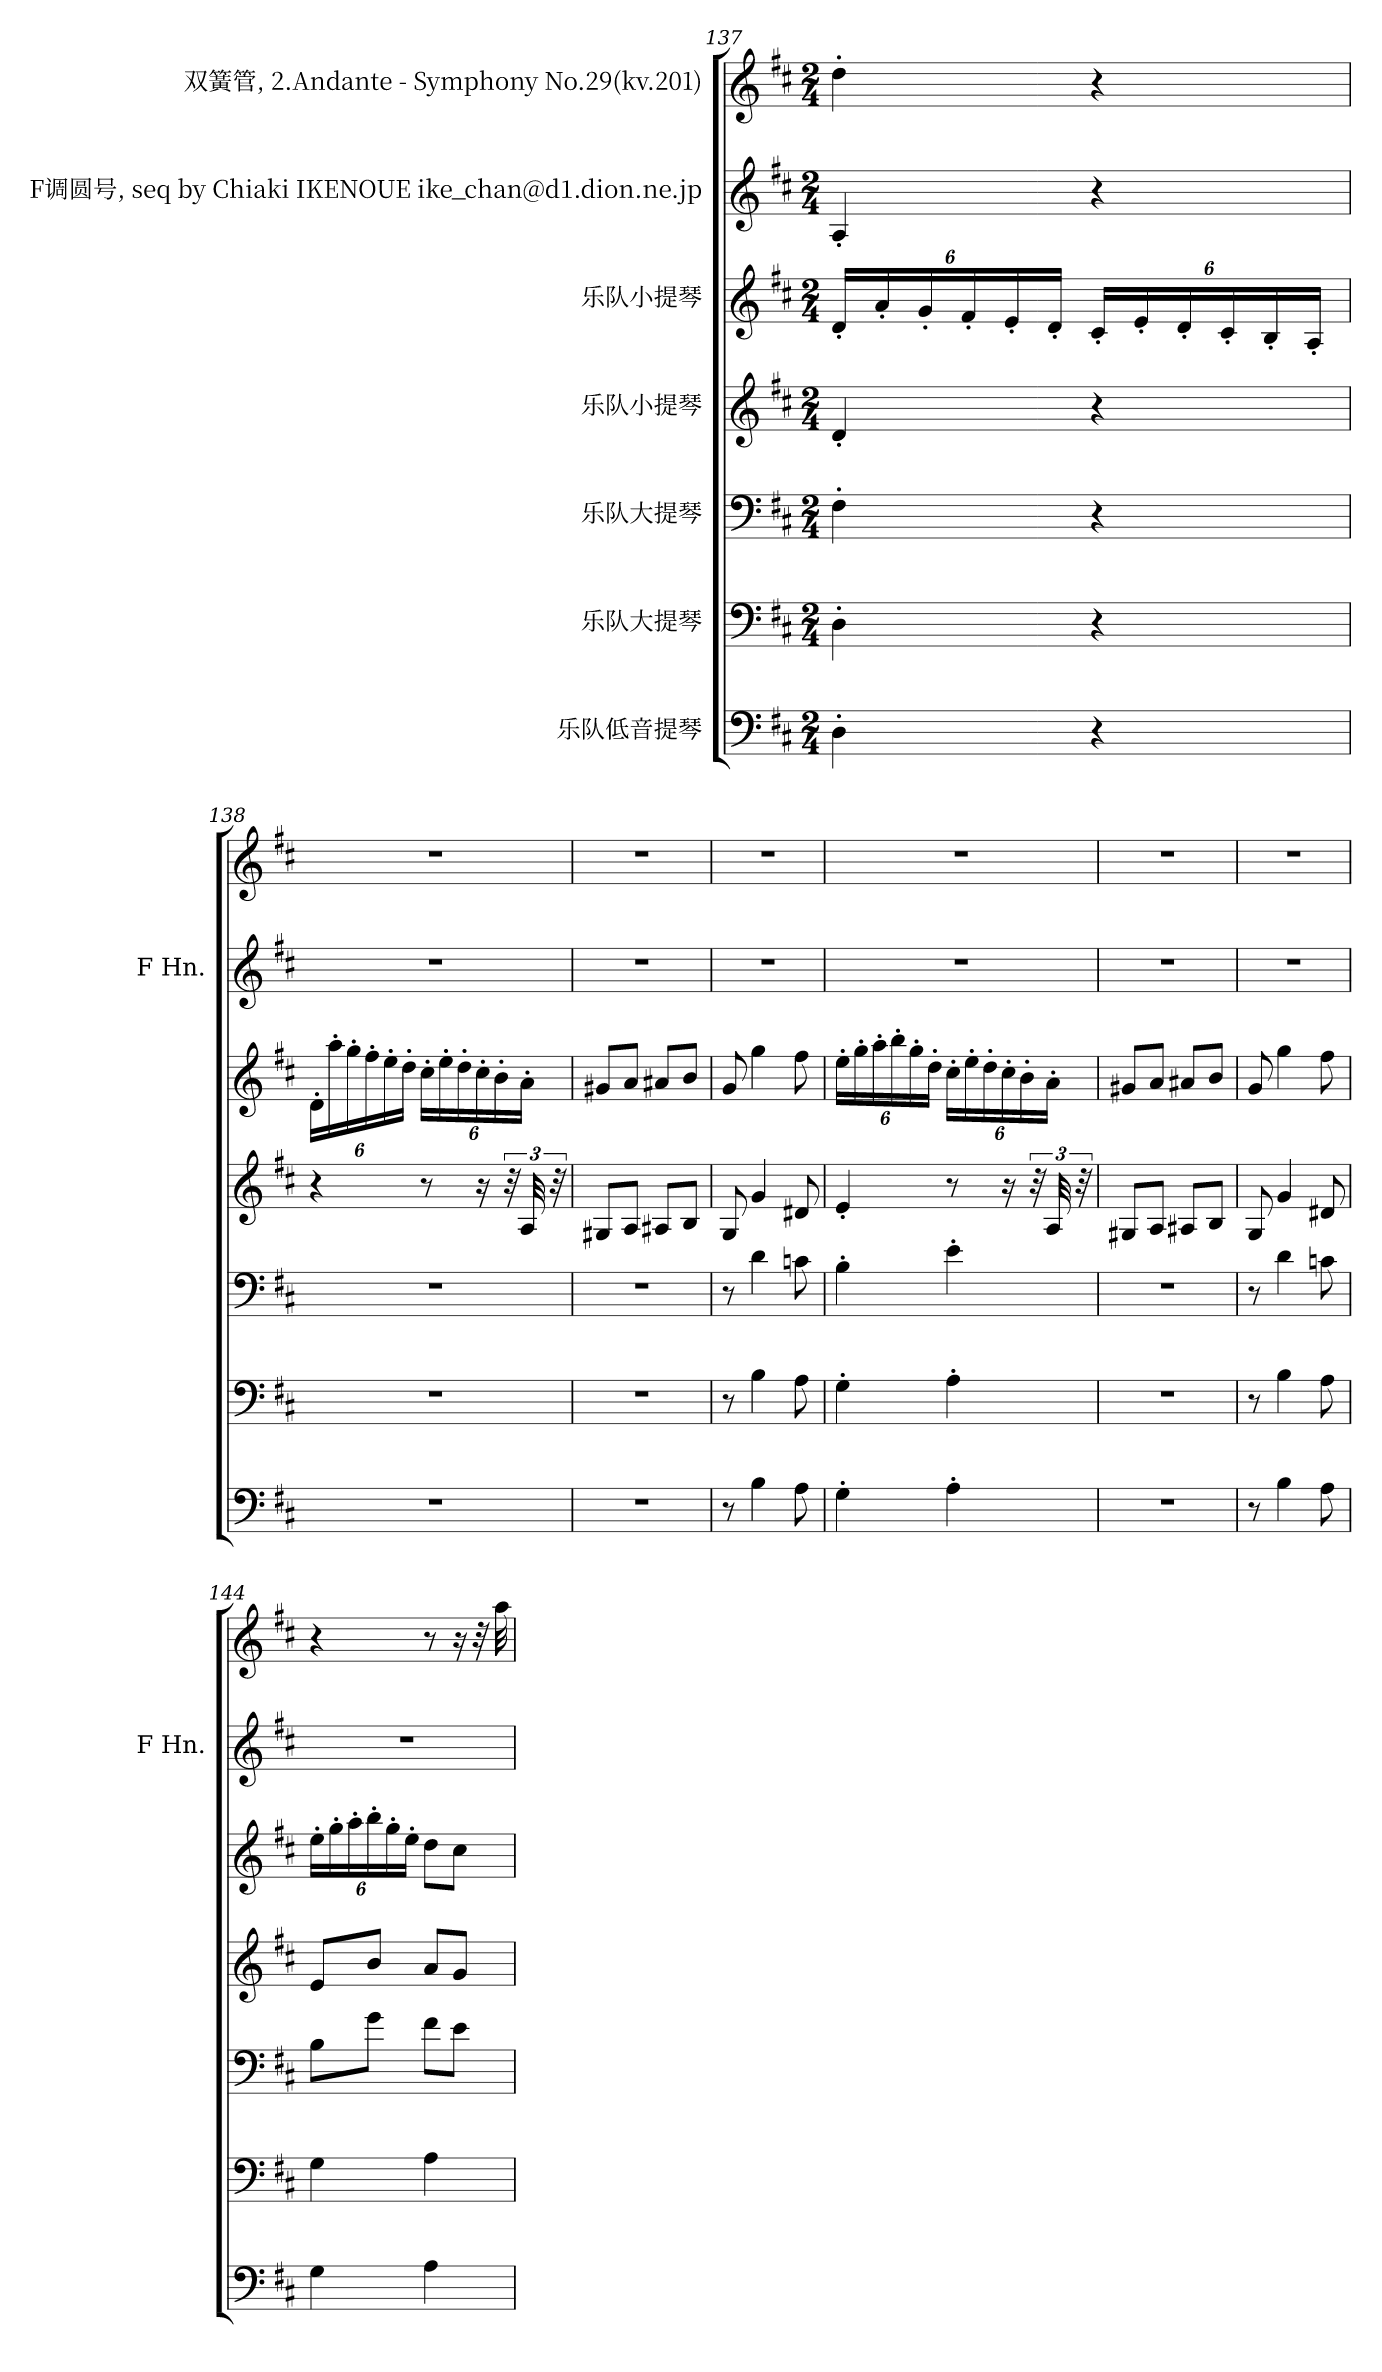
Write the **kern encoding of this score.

**kern	**kern	**kern	**kern	**kern	**kern	**kern
*part7	*part6	*part5	*part4	*part3	*part2	*part1
*staff7	*staff6	*staff5	*staff4	*staff3	*staff2	*staff1
*I"乐队低音提琴	*I"乐队大提琴	*I"乐队大提琴	*I"乐队小提琴	*I"乐队小提琴	*I"F调圆号, seq by Chiaki IKENOUE ike_chan@d1.dion.ne.jp	*I"双簧管, 2.Andante - Symphony No.29(kv.201)
*	*	*	*	*	*I'F Hn.	*
*clefF4	*clefF4	*clefF4	*clefG2	*clefG2	*clefG2	*clefG2
*ITrd7c12	*	*	*	*	*ITrd4c7	*
*k[f#c#]	*k[f#c#]	*k[f#c#]	*k[f#c#]	*k[f#c#]	*k[f#]	*k[f#c#]
*M2/4	*M2/4	*M2/4	*M2/4	*M2/4	*M2/4	*M2/4
*	*	*	*	*Xbrackettup	*	*
=137	=137	=137	=137	=137	=137	=137
4DD'\	4D'\	4F#'\	4d'/	24d'/LL	4D'/	4dd'\
.	.	.	.	24a'/	.	.
.	.	.	.	24g'/	.	.
.	.	.	.	24f#'/	.	.
.	.	.	.	24e'/	.	.
.	.	.	.	24d'/JJ	.	.
4r	4r	4r	4r	24c#'/LL	4r	4r
.	.	.	.	24e'/	.	.
.	.	.	.	24d'/	.	.
.	.	.	.	24c#'/	.	.
.	.	.	.	24B'/	.	.
.	.	.	.	24A'/JJ	.	.
=138	=138	=138	=138	=138	=138	=138
2r	2r	2r	4r	24d'\LL	2r	2r
.	.	.	.	24aa'\	.	.
.	.	.	.	24gg'\	.	.
.	.	.	.	24ff#'\	.	.
.	.	.	.	24ee'\	.	.
.	.	.	.	24dd'\JJ	.	.
.	.	.	8r	24cc#'\LL	.	.
.	.	.	.	24ee'\	.	.
.	.	.	.	24dd'\	.	.
.	.	.	16r	24cc#'\	.	.
.	.	.	.	24b'\	.	.
.	.	.	48r	.	.	.
.	.	.	48A/	24a'\JJ	.	.
.	.	.	48r	.	.	.
!!LO:PB:g=z
=139	=139	=139	=139	=139	=139	=139
*	*	*	*	*	*	*MM38
2r	2r	2r	8G#X/L	8g#X/L	2r	2r
.	.	.	8A/J	8a/J	.	.
.	.	.	8A#X/L	8a#X/L	.	.
.	.	.	8B/J	8b/J	.	.
=140	=140	=140	=140	=140	=140	=140
8r	8r	8r	8G/	8g/	2r	2r
4BB\	4B\	4d\	4g/	4gg\	.	.
8AA\	8A\	8cn\	8d#X/	8ff#\	.	.
=141	=141	=141	=141	=141	=141	=141
*	*	*	*	*	*	*MM40
4GG'\	4G'\	4B'\	4e'/	24ee'\LL	2r	2r
.	.	.	.	24gg'\	.	.
.	.	.	.	24aa'\	.	.
.	.	.	.	24bb'\	.	.
.	.	.	.	24gg'\	.	.
.	.	.	.	24dd'\JJ	.	.
4AA'\	4A'\	4e'\	8r	24cc#'\LL	.	.
.	.	.	.	24ee'\	.	.
.	.	.	.	24dd'\	.	.
.	.	.	16r	24cc#'\	.	.
.	.	.	.	24b'\	.	.
.	.	.	48r	.	.	.
.	.	.	48A/	24a'\JJ	.	.
.	.	.	48r	.	.	.
=142	=142	=142	=142	=142	=142	=142
2r	2r	2r	8G#X/L	8g#X/L	2r	2r
.	.	.	8A/J	8a/J	.	.
.	.	.	8A#X/L	8a#X/L	.	.
.	.	.	8B/J	8b/J	.	.
=143	=143	=143	=143	=143	=143	=143
8r	8r	8r	8G/	8g/	2r	2r
4BB\	4B\	4d\	4g/	4gg\	.	.
8AA\	8A\	8cn\	8d#X/	8ff#\	.	.
!!LO:PB:g=z
=144	=144	=144	=144	=144	=144	=144
*	*	*	*	*	*	*MM38
4GG\	4G\	8B\L	8e/L	24ee'\LL	2r	4r
.	.	.	.	24gg'\	.	.
.	.	.	.	24aa'\	.	.
.	.	8g\J	8b/J	24bb'\	.	.
.	.	.	.	24gg'\	.	.
.	.	.	.	24ee'\JJ	.	.
4AA\	4A\	8f#\L	8a/L	8dd\L	.	8r
.	.	8e\J	8g/J	8cc#\J	.	16r
.	.	.	.	.	.	32r
.	.	.	.	.	.	32aa\
=	=	=	=	=	=	=
*-	*-	*-	*-	*-	*-	*-
